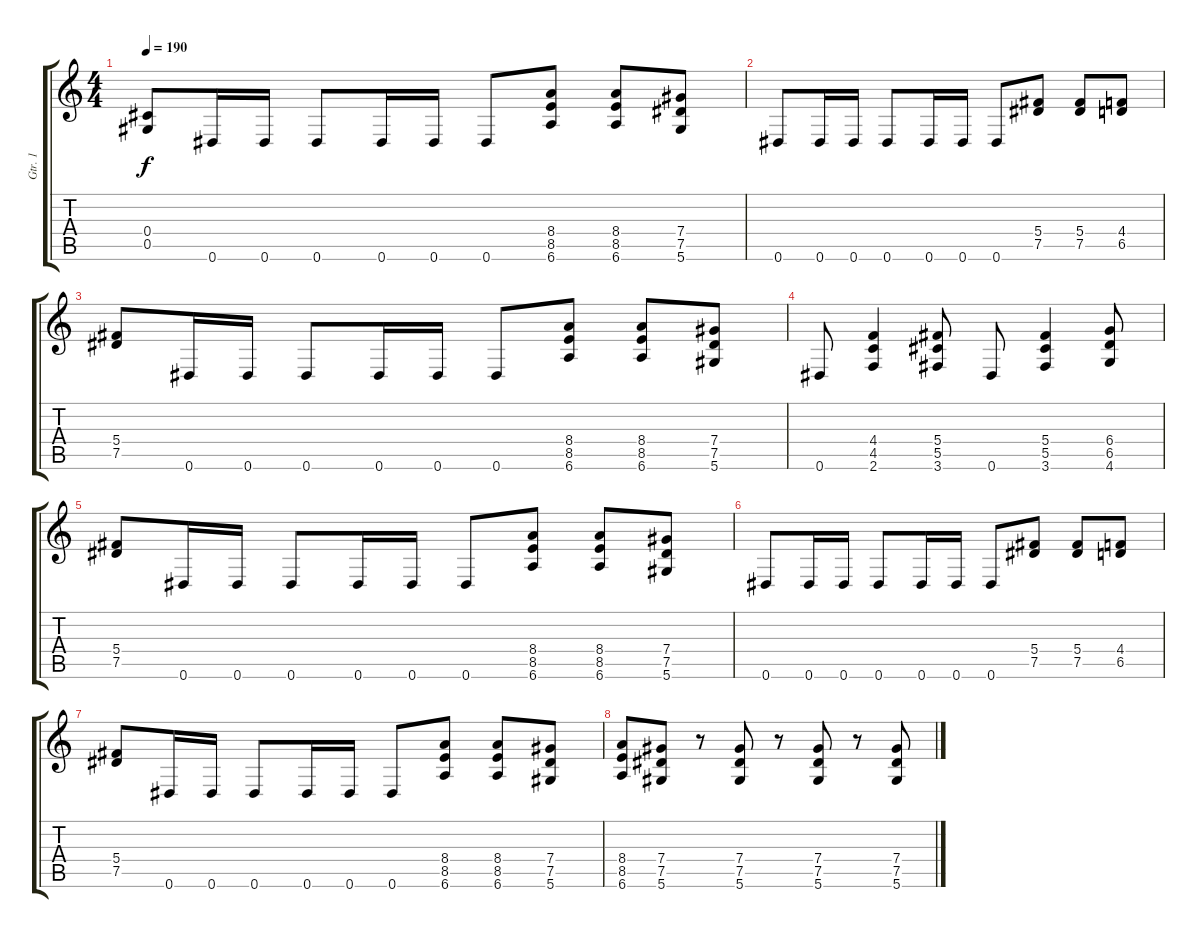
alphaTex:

\track ("Gtr. 1" "Gtr. 1") {instrument distortionguitar}
\staff {score tabs}
\tuning (Eb4 Bb3 Gb3 Db3 Ab2 Eb2) {hide}
\ts (4 4)
\tempo 190
\clef g2
\ks c
(0.4 0.5).8{dy f instrument distortionguitar} 0.6.16 0.6.16 0.6.8 0.6.16 0.6.16 0.6.8 (8.4 8.5 6.6).8 (8.4 8.5 6.6).8 (7.4 7.5 5.6).8 |
0.6.8 0.6.16 0.6.16 0.6.8 0.6.16 0.6.16 0.6.8 (5.4 7.5).8 (5.4 7.5).8 (4.4 6.5).8 |
(5.4 7.5).8 0.6.16 0.6.16 0.6.8 0.6.16 0.6.16 0.6.8 (8.4 8.5 6.6).8 (8.4 8.5 6.6).8 (7.4 7.5 5.6).8 |
0.6.8 (4.4 4.5 2.6).4 (5.4 5.5 3.6).8 0.6.8 (5.4 5.5 3.6).4 (6.4 6.5 4.6).8 |
(5.4 7.5).8 0.6.16 0.6.16 0.6.8 0.6.16 0.6.16 0.6.8 (8.4 8.5 6.6).8 (8.4 8.5 6.6).8 (7.4 7.5 5.6).8 |
0.6.8 0.6.16 0.6.16 0.6.8 0.6.16 0.6.16 0.6.8 (5.4 7.5).8 (5.4 7.5).8 (4.4 6.5).8 |
(5.4 7.5).8 0.6.16 0.6.16 0.6.8 0.6.16 0.6.16 0.6.8 (8.4 8.5 6.6).8 (8.4 8.5 6.6).8 (7.4 7.5 5.6).8 |
(8.4 8.5 6.6).8 (7.4 7.5 5.6).8 r.8 (7.4 7.5 5.6).8 r.8 (7.4 7.5 5.6).8 r.8 (7.4 7.5 5.6).8
